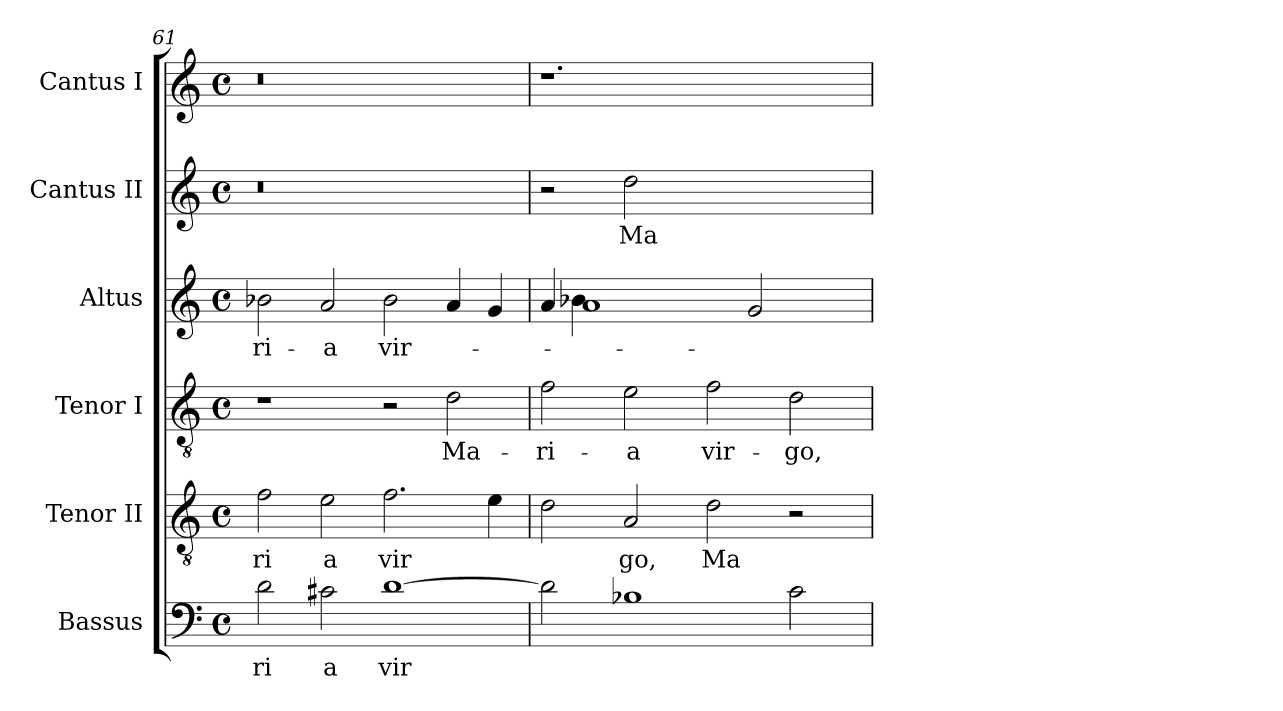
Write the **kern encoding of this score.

**kern	**text	**kern	**text	**kern	**text	**kern	**text	**kern	**text	**kern
*part6	*part6	*part5	*part5	*part4	*part4	*part3	*part3	*part2	*part2	*part1
*staff6	*staff6	*staff5	*staff5	*staff4	*staff4	*staff3	*staff3	*staff2	*staff2	*staff1
*I"Bassus	*	*I"Tenor II	*	*I"Tenor I	*	*I"Altus	*	*I"Cantus II	*	*I"Cantus I
!!LO:LB:g=z
*clefF4	*	*clefGv2	*	*clefGv2	*	*clefG2	*	*clefG2	*	*clefG2
*M4/4	*	*M4/4	*	*M4/4	*	*M4/4	*	*M4/4	*	*M4/4
*met(c)	*	*met(c)	*	*met(c)	*	*met(c)	*	*met(c)	*	*met(c)
=61	=61	=61	=61	=61	=61	=61	=61	=61	=61	=61
!	!LO:LY:b:cj	!	!LO:LY:b:cj	!	!	!	!LO:LY:b:cj	!	!	!
2d\	ri	2f\	-ri	1r	.	2b-X\	ri-	0r	.	0r
!	!LO:LY:b:cj	!	!LO:LY:b:cj	!	!	!	!LO:LY:b:cj	!	!	!
2c#X\	a	2e\	a	.	.	2a/	-a	.	.	.
!	!LO:LY:b:cj	!	!LO:LY:b	!	!	!	!LO:LY:b	!	!	!
[>1d	vir	2.f\	vir	2r	.	2b-\	vir-	.	.	.
!	!	!	!	!	!LO:LY:b:cj	!	!	!	!	!
.	.	.	.	2d\	Ma-	4a/	.	.	.	.
.	.	4e\	.	.	.	4g/	.	.	.	.
=62	=62	=62	=62	=62	=62	=62	=62	=62	=62	=62
!	!	!	!	!	!LO:LY:b:cj	!	!	!	!	!
*	*	*	*	*	*	*^	*	*	*	*
2d\]	.	2d\	.	2f\	-ri-	4a/	4ryy	.	2r	.	1.r
.	.	.	.	.	.	1a	4b-X\	.	.	.	.
!	!	!	!LO:LY:b:cj	!	!LO:LY:b:cj	!	!	!	!	!LO:LY:b:cj	!
1B-X	.	2A/	go,	2e\	-a	.	4ryy	.	2dd\	Ma	.
.	.	.	.	.	.	.	1ryy	.	.	.	.
!	!	!	!LO:LY:b:cj	!	!LO:LY:b:cj	!	!	!	!	!	!
.	.	2d\	Ma	2f\	vir-	.	.	.	1ryy	.	.
.	.	.	.	.	.	2g/	.	.	.	.	.
!	!	!	!	!	!LO:LY:b:cj	!	!	!	!	!	!
2c\	.	2r	.	2d\	-go,	.	.	.	.	.	2ryy
.	.	.	.	.	.	4ryy	4ryy	.	.	.	.
*	*	*	*	*	*	*v	*v	*	*	*	*
=	=	=	=	=	=	=	=	=	=	=
*-	*-	*-	*-	*-	*-	*-	*-	*-	*-	*-
